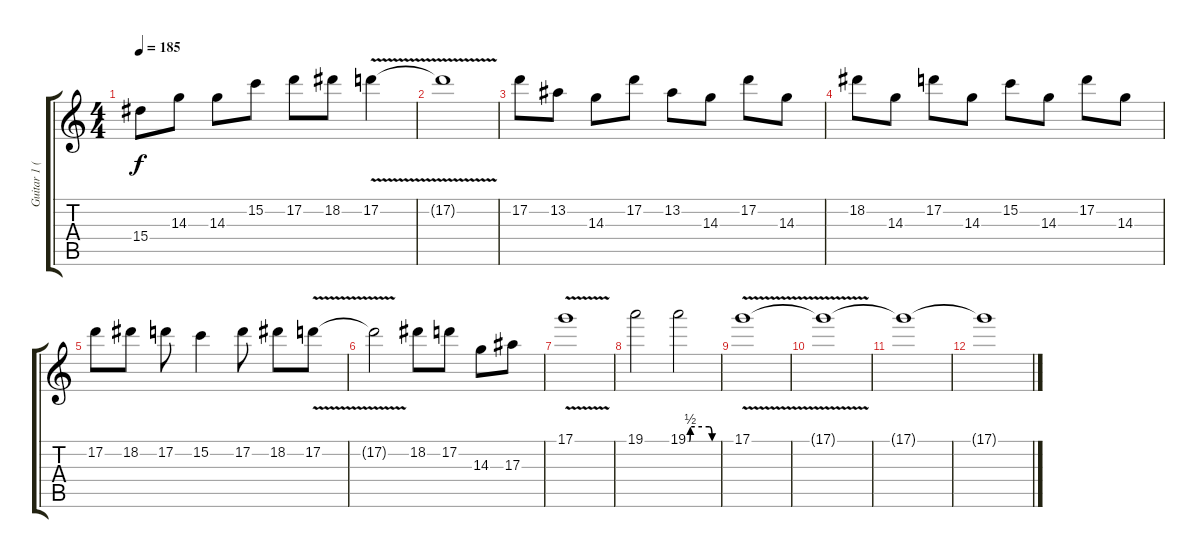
\track ("Guitar 1 (Solo)" "Guitar 1 (") {instrument distortionguitar}
\staff {score tabs}
\tuning (D4 A3 F3 C3 G2 C2) {hide}
\ts (4 4)
\tempo 185
\clef g2
\ks c
15.4.8{dy f} 14.3.8 14.3.8 15.2.8 17.2.8 18.2.8 17.2{v}.4 |
17.2{t}.1 |
17.2.8 13.2.8 14.3.8 17.2.8 13.2.8 14.3.8 17.2.8 14.3.8 |
18.2.8 14.3.8 17.2.8 14.3.8 15.2.8 14.3.8 17.2.8 14.3.8 |
17.2.8 18.2.8 17.2.8 15.2.4 17.2.8 18.2.8 17.2{v}.8 |
17.2{t}.2 18.2.8 17.2.8 14.3.8 17.3.8 |
17.1{v}.1 |
19.1.2 19.1{be (custom 0 0 3 0 5 2 44 2 50 0 60 0)}.2 |
17.1{v}.1 |
17.1{t}.1 |
17.1{t}.1{balance 5} |
17.1{t}.1{balance 7}
